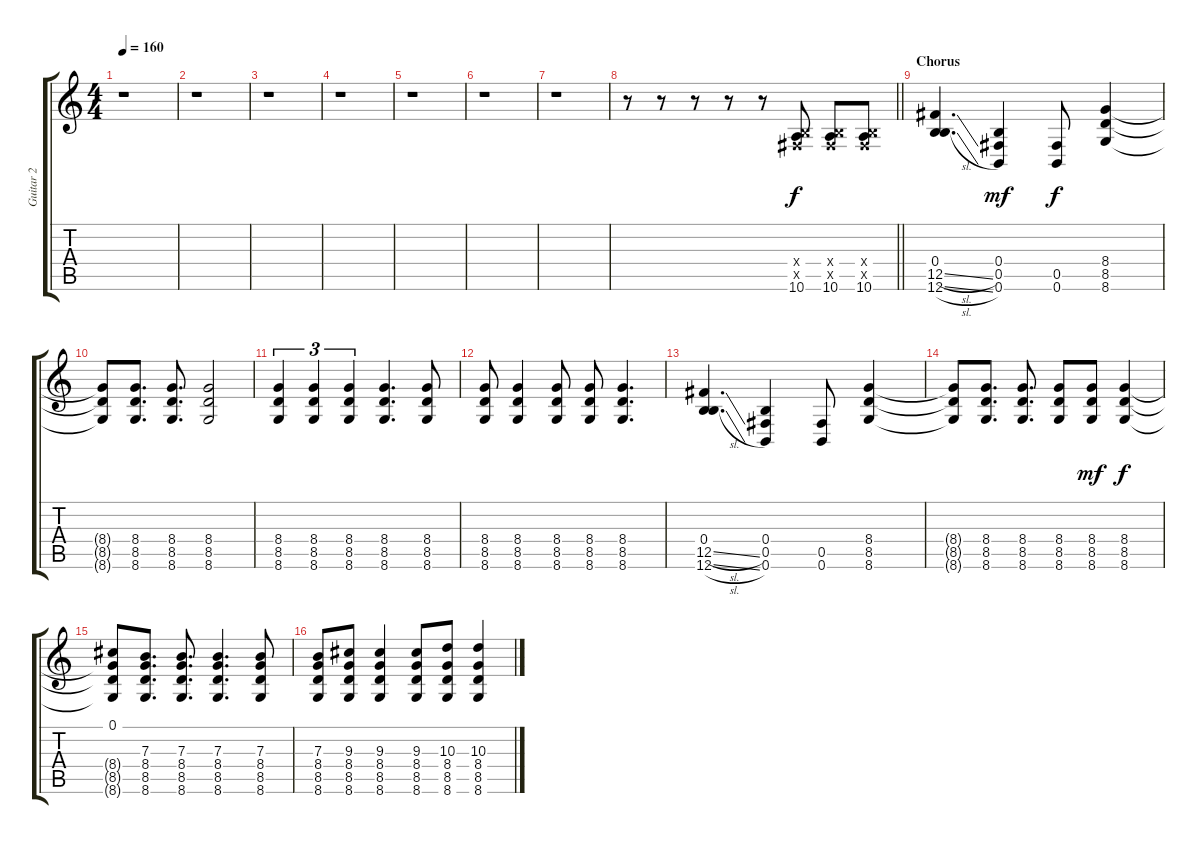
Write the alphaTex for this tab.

\track ("Guitar 2" "Guitar 2") {instrument distortionguitar}
\staff {score tabs}
\tuning (Db4 Ab3 E3 B2 Gb2 B1) {hide}
\ts (4 4)
\tempo 160
\clef g2
\ks c
r.1{dy f} |
r.1 |
r.1 |
r.1 |
r.1 |
r.1 |
r.1 |
\barLineRight lightlight
r.8 r.8 r.8 r.8 r.8 (0.4{x} 0.5{x} 10.6).8 (0.4{x} 0.5{x} 10.6).8 (0.4{x} 0.5{x} 10.6).8 |
\section ("" "Chorus")
(0.4 12.5{sl} 12.6{sl}).4{d} (0.4 0.5 0.6).4{dy mf} (0.5 0.6).8{dy f} (8.4 8.5 8.6).4 |
(8.4{t} 8.5{t} 8.6{t}).8 (8.4 8.5 8.6).8{d} (8.4 8.5 8.6).8{d} (8.4 8.5 8.6).2 |
(8.4 8.5 8.6).4{tu (3 2)} (8.4 8.5 8.6).4{tu (3 2)} (8.4 8.5 8.6).4{tu (3 2)} (8.4 8.5 8.6).4{d} (8.4 8.5 8.6).8 |
(8.4 8.5 8.6).8 (8.4 8.5 8.6).4 (8.4 8.5 8.6).8 (8.4 8.5 8.6).8 (8.4 8.5 8.6).4{d} |
(0.4 12.5{sl} 12.6{sl}).4{d} (0.4 0.5 0.6).4 (0.5 0.6).8 (8.4 8.5 8.6).4 |
(8.4{t} 8.5{t} 8.6{t}).8 (8.4 8.5 8.6).8{d} (8.4 8.5 8.6).8{d} (8.4 8.5 8.6).8 (8.4 8.5 8.6).8{dy mf} (8.4 8.5 8.6).4{dy f} |
(0.1 8.4{t} 8.5{t} 8.6{t}).8 (7.3 8.4 8.5 8.6).8{d} (7.3 8.4 8.5 8.6).8{d} (7.3 8.4 8.5 8.6).4{d} (7.3 8.4 8.5 8.6).8 |
(7.3 8.4 8.5 8.6).8 (9.3 8.4 8.5 8.6).8 (9.3 8.4 8.5 8.6).4 (9.3 8.4 8.5 8.6).8 (10.3 8.4 8.5 8.6).8 (10.3 8.4 8.5 8.6).4
